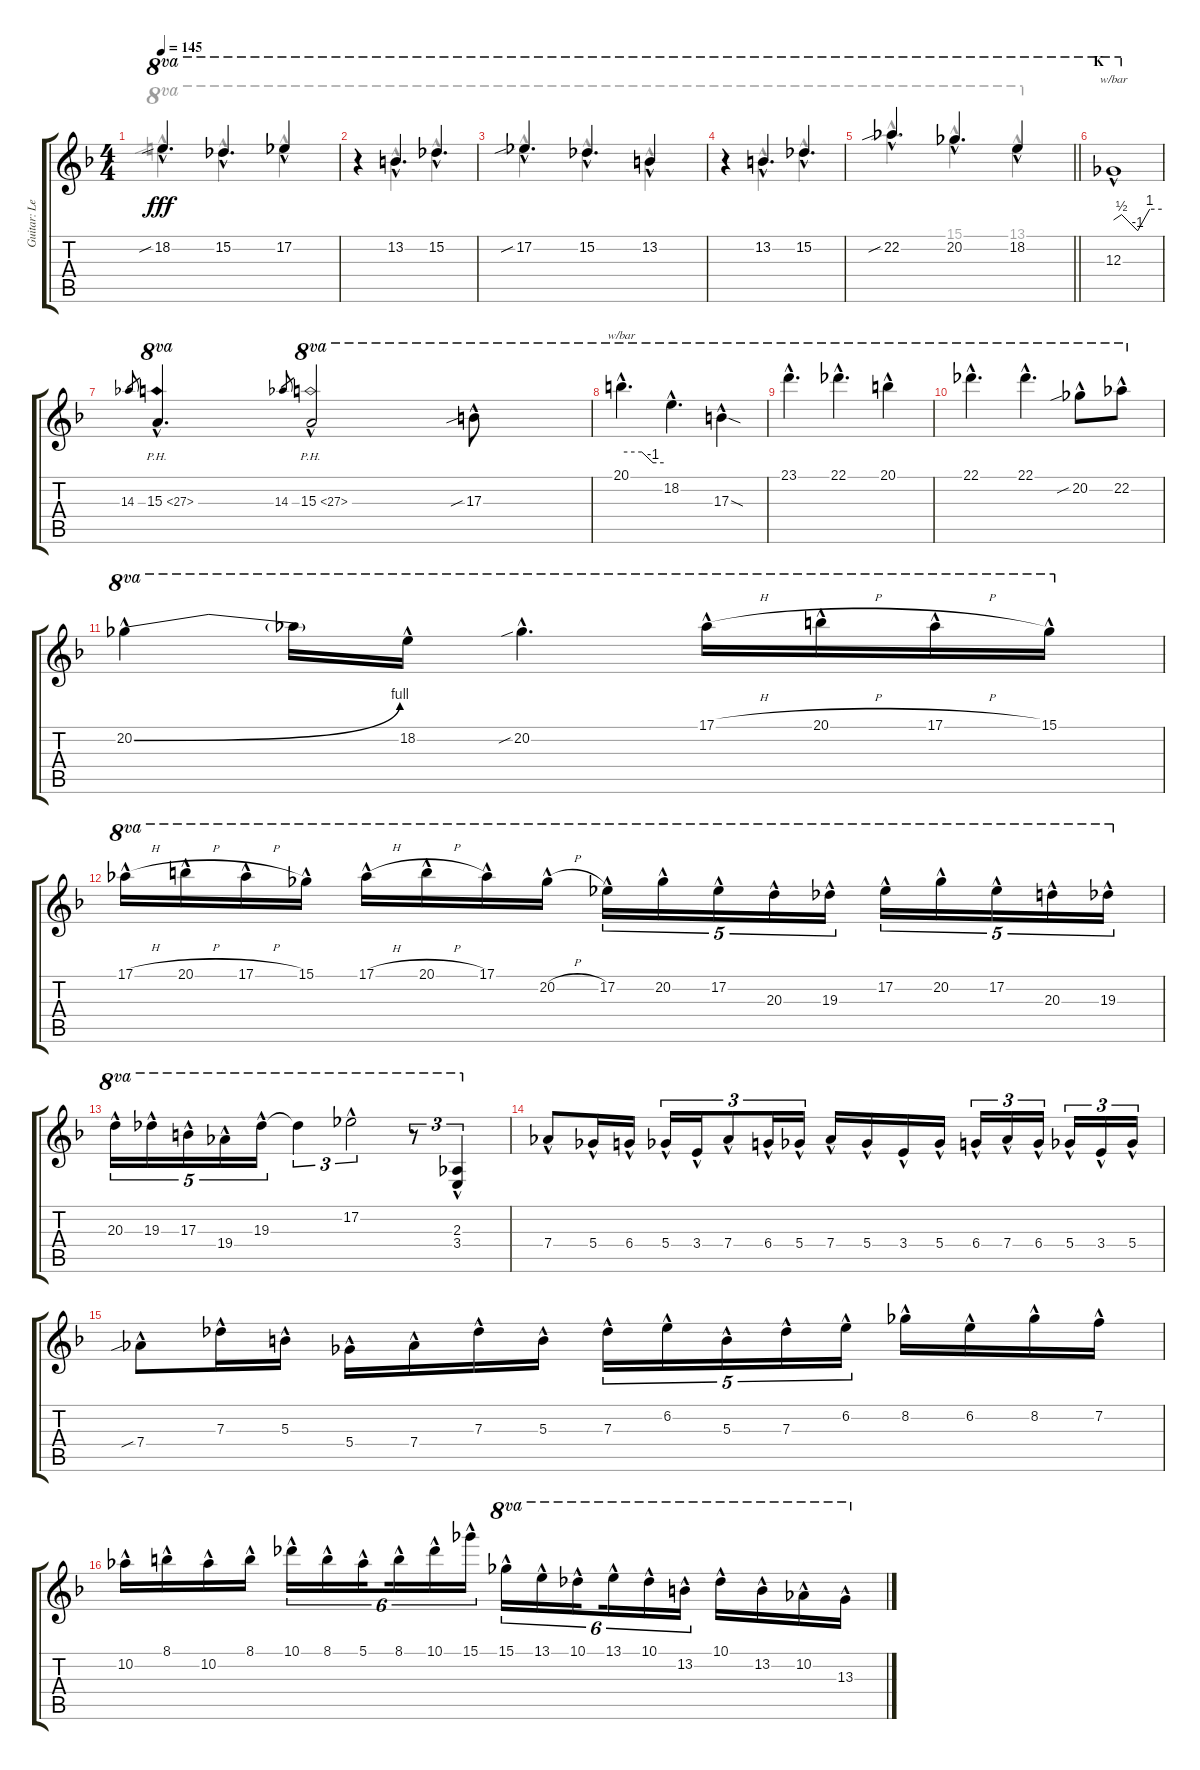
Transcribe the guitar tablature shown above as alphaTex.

\track ("Guitar: Lead" "Guitar: Le") {instrument overdrivenguitar}
\staff {score tabs}
\tuning (Eb4 Bb3 Gb3 Db3 Ab2 Eb2) {hide}
\voice
\ts (4 4)
\tempo 145
\clef g2
\ks f
18.2{sib hac}.4{d ot 8va dy fff} 15.2{hac}.4{d ot 8va} 17.2{hac}.4{ot 8va} |
r.4{ot 8va} 13.2{hac}.4{d ot 8va} 15.2{hac}.4{d ot 8va} |
17.2{sib hac}.4{d ot 8va} 15.2{hac}.4{d ot 8va} 13.2{hac}.4{ot 8va} |
r.4{ot 8va} 13.2{hac}.4{d ot 8va} 15.2{hac}.4{d ot 8va} |
\barLineRight lightlight
22.2{sib hac}.4{d ot 8va} 20.2{hac}.4{d ot 8va} 18.2{hac}.4{ot 8va} |
\section ("" "K")
12.3{hac}.1{tbe (custom default 0 0 10 2 30 -4 45 4 60 4) ot 8va} |
14.3.8{gr} 15.3{ph 12 hac}.4{d ot 8va} 14.3.8{gr} 15.3{ph 12 hac}.2{ot 8va} 17.3{sib hac}.8{ot 8va} |
20.1{hac}.4{d tbe (custom default 0 0 29 0 45 -4 60 -4) ot 8va} 18.2{hac}.4{d ot 8va} 17.3{sod hac}.4{ot 8va} |
23.1{hac}.4{d ot 8va} 22.1{hac}.4{d ot 8va} 20.1{hac}.4{ot 8va} |
22.1{hac}.4{d ot 8va} 22.1{hac}.4{d ot 8va} 20.2{sib hac}.8{ot 8va} 22.2{hac}.8{ot 8va} |
20.2{be (bend 0 0 60 4) hac}.4{ot 8va} 20.2{t}.16{ot 8va} 18.2{hac}.16{ot 8va} 20.2{sib hac}.4{d ot 8va} 17.1{h hac}.16{ot 8va} 20.1{h hac}.16{ot 8va} 17.1{h hac}.16{ot 8va} 15.1{hac}.16{ot 8va} |
17.1{h hac}.16{ot 8va} 20.1{h hac}.16{ot 8va} 17.1{h hac}.16{ot 8va} 15.1{hac}.16{ot 8va} 17.1{h hac}.16{ot 8va} 20.1{h hac}.16{ot 8va} 17.1{hac}.16{ot 8va} 20.2{h hac}.16{ot 8va} 17.2{hac}.16{tu (5 4) ot 8va} 20.2{hac}.16{tu (5 4) ot 8va} 17.2{hac}.16{tu (5 4) ot 8va} 20.3{hac}.16{tu (5 4) ot 8va} 19.3{hac}.16{tu (5 4) ot 8va} 17.2{hac}.16{tu (5 4) ot 8va} 20.2{hac}.16{tu (5 4) ot 8va} 17.2{hac}.16{tu (5 4) ot 8va} 20.3{hac}.16{tu (5 4) ot 8va} 19.3{hac}.16{tu (5 4) ot 8va} |
20.3{hac}.16{tu (5 4) ot 8va} 19.3{hac}.16{tu (5 4) ot 8va} 17.3{hac}.16{tu (5 4) ot 8va} 19.4{hac}.16{tu (5 4) ot 8va} 19.3{hac}.16{tu (5 4) ot 8va} 19.3{t}.4{tu (3 2) ot 8va} 17.2{hac}.2{tu (3 2) ot 8va} r.8{tu (3 2) ot 8va} (2.3{hac} 3.4{hac}).4{tu (3 2) ot 8va} |
7.4{hac}.8 5.4{hac}.16 6.4{hac}.16 5.4{hac}.16{tu (3 2)} 3.4{hac}.16{tu (3 2)} 7.4{hac}.8{tu (3 2)} 6.4{hac}.16{tu (3 2)} 5.4{hac}.16{tu (3 2)} 7.4{hac}.16 5.4{hac}.16 3.4{hac}.16 5.4{hac}.16 6.4{hac}.16{tu (3 2)} 7.4{hac}.16{tu (3 2)} 6.4{hac}.16{tu (3 2) beam splitsecondary} 5.4{hac}.16{tu (3 2)} 3.4{hac}.16{tu (3 2)} 5.4{hac}.16{tu (3 2)} |
7.4{sib hac}.8 7.3{hac}.16 5.3{hac}.16 5.4{hac}.16 7.4{hac}.16 7.3{hac}.16 5.3{hac}.16 7.3{hac}.16{tu (5 4)} 6.2{hac}.16{tu (5 4)} 5.3{hac}.16{tu (5 4)} 7.3{hac}.16{tu (5 4)} 6.2{hac}.16{tu (5 4)} 8.2{hac}.16 6.2{hac}.16 8.2{hac}.16 7.2{hac}.16 |
10.2{hac}.16 8.1{hac}.16 10.2{hac}.16 8.1{hac}.16 10.1{hac}.16{tu (6 4)} 8.1{hac}.16{tu (6 4)} 5.1{hac}.16{tu (6 4) beam splitsecondary} 8.1{hac}.16{tu (6 4)} 10.1{hac}.16{tu (6 4)} 15.1{hac}.16{tu (6 4)} 15.1{hac}.16{tu (6 4) ot 8va} 13.1{hac}.16{tu (6 4) ot 8va} 10.1{hac}.16{tu (6 4) ot 8va beam splitsecondary} 13.1{hac}.16{tu (6 4) ot 8va} 10.1{hac}.16{tu (6 4) ot 8va} 13.2{hac}.16{tu (6 4) ot 8va} 10.1{hac}.16{ot 8va} 13.2{hac}.16{ot 8va} 10.2{hac}.16{ot 8va} 13.3{hac}.16{ot 8va}
\voice
\clef g2
\ottava regular
\simile none
\ks f
18.2{sib hac}.4{d ot 8va dy fff} 15.2{hac}.4{d ot 8va} 17.2{hac}.4{ot 8va} |
r.4{ot 8va} 13.2{hac}.4{d ot 8va} 15.2{hac}.4{d ot 8va} |
17.2{sib hac}.4{d ot 8va} 15.2{hac}.4{d ot 8va} 13.2{hac}.4{ot 8va} |
r.4{ot 8va} 13.2{hac}.4{d ot 8va} 15.2{hac}.4{d ot 8va} |
\barLineRight lightlight
22.2{sib hac}.4{d ot 8va} 15.1{hac}.4{d ot 8va} 13.1{hac}.4{ot 8va} |
|
|
|
|
|
|
|
|
|
|
